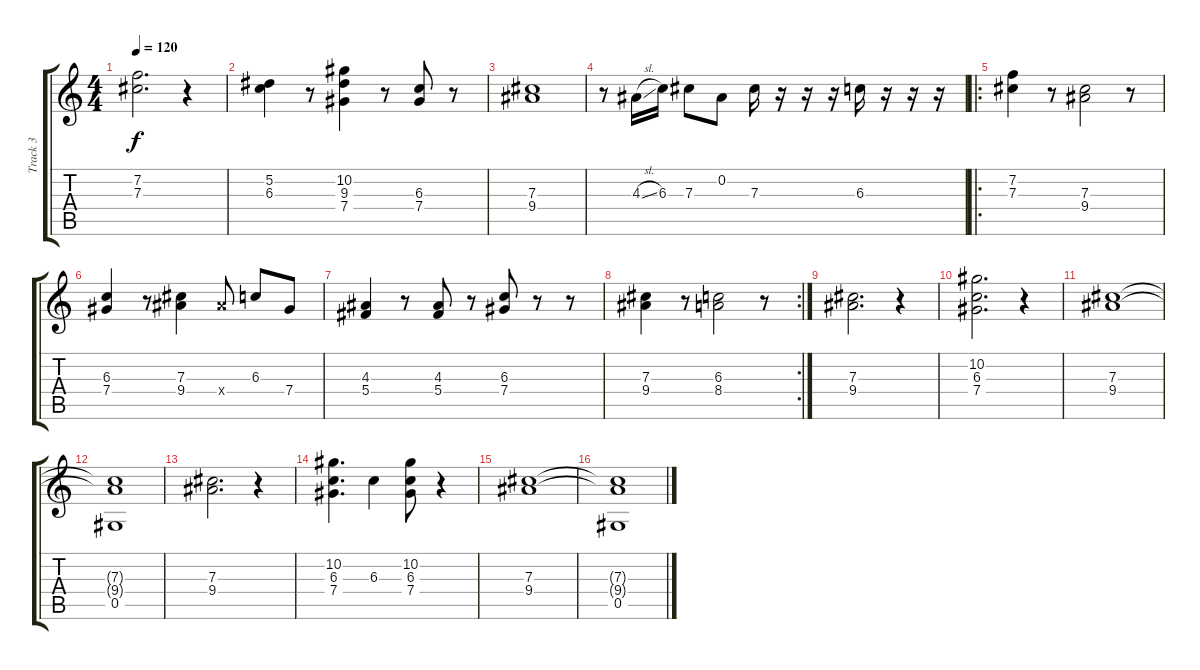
\track ("Track 3" "Track 3") {instrument electricguitarjazz}
\staff {score tabs}
\tuning (Eb4 Bb3 Gb3 Db3 Ab2 Eb2) {hide}
\ts (4 4)
\tempo 120
\clef g2
\ks c
(7.2 7.3).2{d dy f} r.4 |
(5.2 6.3).4 r.8 (10.2 9.3 7.4).4 r.8 (6.3 7.4).8 r.8 |
(7.3 9.4).1 |
r.8 4.3{sl}.16 6.3.16 7.3.8 0.2.8 7.3.16 r.16 r.16 r.16 6.3.16 r.16 r.16 r.16 |
\ro
(7.2 7.3).4 r.8 (7.3 9.4).2 r.8 |
(6.3 7.4).4 r.8 (7.3 9.4).4 9.4{x}.8 6.3.8 7.4.8 |
(4.3 5.4).4 r.8 (4.3 5.4).8 r.8 (6.3 7.4).8 r.8 r.8 |
\rc 2
(7.3 9.4).4 r.8 (6.3 8.4).2 r.8 |
(7.3 9.4).2{d} r.4 |
(10.2 6.3 7.4).2{d} r.4 |
(7.3 9.4).1 |
(7.3{t} 9.4{t} 0.5).1 |
(7.3 9.4).2{d} r.4 |
(10.2 6.3 7.4).4{d} 6.3.4 (10.2 6.3 7.4).8 r.4 |
(7.3 9.4).1 |
(7.3{t} 9.4{t} 0.5).1
